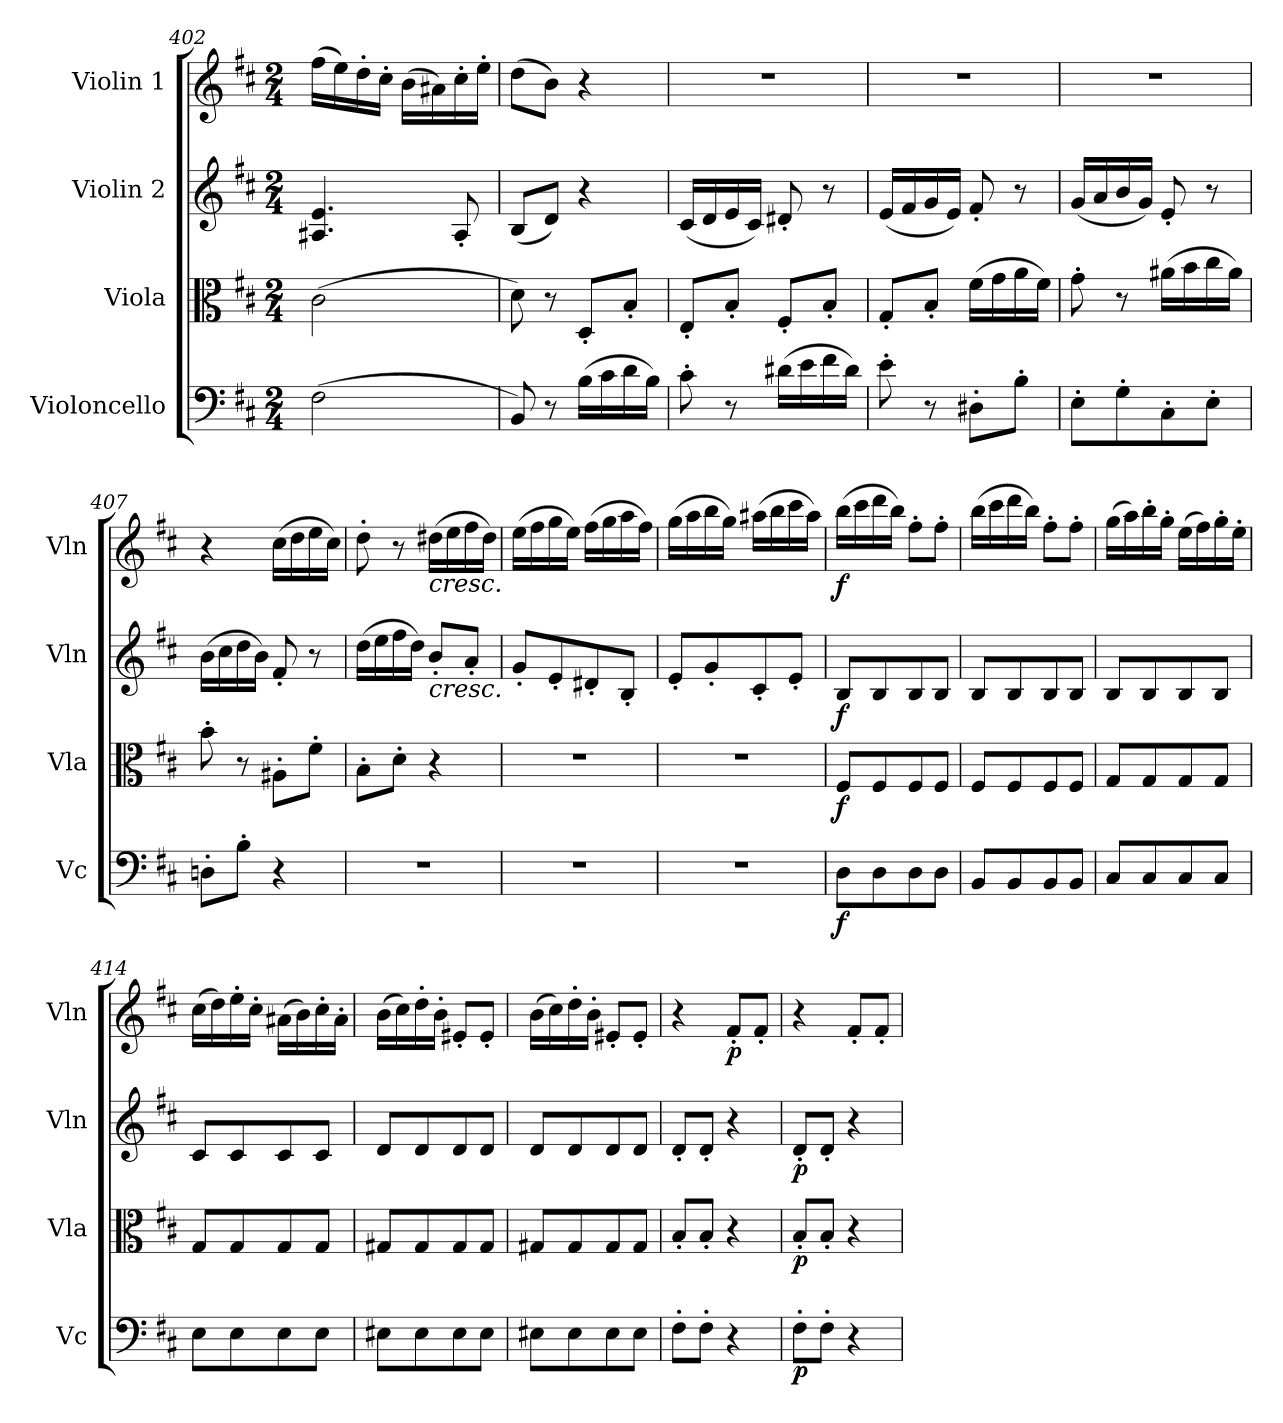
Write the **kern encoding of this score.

**kern	**dynam	**kern	**dynam	**kern	**dynam	**kern	**dynam
*part4	*part4	*part3	*part3	*part2	*part2	*part1	*part1
*staff4	*staff4	*staff3	*staff3	*staff2	*staff2	*staff1	*staff1
*I"Violoncello	*	*I"Viola	*	*I"Violin 2	*	*I"Violin 1	*
*I'Vc	*	*I'Vla	*	*I'Vln	*	*I'Vln	*
*clefF4	*	*clefC3	*	*clefG2	*	*clefG2	*
*k[f#c#]	*	*k[f#c#]	*	*k[f#c#]	*	*k[f#c#]	*
*M2/4	*	*M2/4	*	*M2/4	*	*M2/4	*
=402	=402	=402	=402	=402	=402	=402	=402
(>2F#\	.	(>2c#\	.	4.A#X/ 4.e/	.	(>16ff#\LL	.
.	.	.	.	.	.	16ee\)	.
.	.	.	.	.	.	16dd'\	.
.	.	.	.	.	.	16cc#'\JJ	.
.	.	.	.	.	.	(>16b\LL	.
.	.	.	.	.	.	16a#X\)	.
.	.	.	.	8A#'/	.	16cc#'\	.
.	.	.	.	.	.	16ee'\JJ	.
=403	=403	=403	=403	=403	=403	=403	=403
8BB/)	.	8d\)	.	(<8B/L	.	(>8dd\L	.
8r	.	8r	.	8d/J)	.	8b\J)	.
(>16B\LL	.	8D'/L	.	4r	.	4r	.
16c#\	.	.	.	.	.	.	.
16d\	.	8B'/J	.	.	.	.	.
16B\JJ)	.	.	.	.	.	.	.
=404	=404	=404	=404	=404	=404	=404	=404
8c#'\	.	8E'/L	.	(<16c#/LL	.	2r	.
.	.	.	.	16d/	.	.	.
8r	.	8B'/J	.	16e/	.	.	.
.	.	.	.	16c#/JJ)	.	.	.
(>16d#X\LL	.	8F#'/L	.	8d#X'/	.	.	.
16e\	.	.	.	.	.	.	.
16f#\	.	8B'/J	.	8r	.	.	.
16d#\JJ)	.	.	.	.	.	.	.
=405	=405	=405	=405	=405	=405	=405	=405
8e'\	.	8G'/L	.	(<16e/LL	.	2r	.
.	.	.	.	16f#/	.	.	.
8r	.	8B'/J	.	16g/	.	.	.
.	.	.	.	16e/JJ)	.	.	.
8D#X'\L	.	(>16f#\LL	.	8f#'/	.	.	.
.	.	16g\	.	.	.	.	.
8B'\J	.	16a\	.	8r	.	.	.
.	.	16f#\JJ)	.	.	.	.	.
!!LO:PB:g=z
=406	=406	=406	=406	=406	=406	=406	=406
8E'\L	.	8g'\	.	(<16g/LL	.	2r	.
.	.	.	.	16a/	.	.	.
8G'\	.	8r	.	16b/	.	.	.
.	.	.	.	16g/JJ)	.	.	.
8C#'\	.	(>16a#X\LL	.	8e'/	.	.	.
.	.	16b\	.	.	.	.	.
8E'\J	.	16cc#\	.	8r	.	.	.
.	.	16a#\JJ)	.	.	.	.	.
=407	=407	=407	=407	=407	=407	=407	=407
8Dn'\L	.	8b'\	.	(>16b\LL	.	4r	.
.	.	.	.	16cc#\	.	.	.
8B'\J	.	8r	.	16dd\	.	.	.
.	.	.	.	16b\JJ)	.	.	.
4r	.	8A#X'\L	.	8f#'/	.	(>16cc#\LL	.
.	.	.	.	.	.	16dd\	.
.	.	8f#'\J	.	8r	.	16ee\	.
.	.	.	.	.	.	16cc#\JJ)	.
=408	=408	=408	=408	=408	=408	=408	=408
2r	.	8B'\L	.	(>16dd\LL	.	8dd'\	.
.	.	.	.	16ee\	.	.	.
.	.	8d'\J	.	16ff#\	.	8r	.
.	.	.	.	16dd\JJ)	.	.	.
!	!	!	!	!	!	!LO:TX:b:i:t=cresc.	!
!	!	!	!	!LO:TX:b:i:t=cresc.	!	!	!
.	.	4r	.	8b'/L	.	(>16dd#X\LL	.
.	.	.	.	.	.	16ee\	.
.	.	.	.	8a'/J	.	16ff#\	.
.	.	.	.	.	.	16dd#\JJ)	.
=409	=409	=409	=409	=409	=409	=409	=409
2r	.	2r	.	8g'/L	.	(>16ee\LL	.
.	.	.	.	.	.	16ff#\	.
.	.	.	.	8e'/	.	16gg\	.
.	.	.	.	.	.	16ee\JJ)	.
.	.	.	.	8d#X'/	.	(>16ff#\LL	.
.	.	.	.	.	.	16gg\	.
.	.	.	.	8B'/J	.	16aa\	.
.	.	.	.	.	.	16ff#\JJ)	.
=410	=410	=410	=410	=410	=410	=410	=410
2r	.	2r	.	8e'/L	.	(>16gg\LL	.
.	.	.	.	.	.	16aa\	.
.	.	.	.	8g'/	.	16bb\	.
.	.	.	.	.	.	16gg\JJ)	.
.	.	.	.	8c#'/	.	(>16aa#X\LL	.
.	.	.	.	.	.	16bb\	.
.	.	.	.	8e'/J	.	16ccc#\	.
.	.	.	.	.	.	16aa#\JJ)	.
=411	=411	=411	=411	=411	=411	=411	=411
!	!LO:DY:b	!	!LO:DY:b	!	!LO:DY:b	!	!LO:DY:b
8D\L	f	8F#/L	f	8B/L	f	(>16bb\LL	f
.	.	.	.	.	.	16ccc#\	.
8D\	.	8F#/	.	8B/	.	16ddd\	.
.	.	.	.	.	.	16bb\JJ)	.
8D\	.	8F#/	.	8B/	.	8ff#'\L	.
8D\J	.	8F#/J	.	8B/J	.	8ff#'\J	.
!!LO:LB:g=z
=412	=412	=412	=412	=412	=412	=412	=412
8BB/L	.	8F#/L	.	8B/L	.	(>16bb\LL	.
.	.	.	.	.	.	16ccc#\	.
8BB/	.	8F#/	.	8B/	.	16ddd\	.
.	.	.	.	.	.	16bb\JJ)	.
8BB/	.	8F#/	.	8B/	.	8ff#'\L	.
8BB/J	.	8F#/J	.	8B/J	.	8ff#'\J	.
=413	=413	=413	=413	=413	=413	=413	=413
8C#/L	.	8G/L	.	8B/L	.	(>16gg\LL	.
.	.	.	.	.	.	16aa\)	.
8C#/	.	8G/	.	8B/	.	16bb'\	.
.	.	.	.	.	.	16gg'\JJ	.
8C#/	.	8G/	.	8B/	.	(>16ee\LL	.
.	.	.	.	.	.	16ff#\)	.
8C#/J	.	8G/J	.	8B/J	.	16gg'\	.
.	.	.	.	.	.	16ee'\JJ	.
=414	=414	=414	=414	=414	=414	=414	=414
8E\L	.	8G/L	.	8c#/L	.	(>16cc#\LL	.
.	.	.	.	.	.	16dd\)	.
8E\	.	8G/	.	8c#/	.	16ee'\	.
.	.	.	.	.	.	16cc#'\JJ	.
8E\	.	8G/	.	8c#/	.	(>16a#X\LL	.
.	.	.	.	.	.	16b\)	.
8E\J	.	8G/J	.	8c#/J	.	16cc#'\	.
.	.	.	.	.	.	16a#'\JJ	.
=415	=415	=415	=415	=415	=415	=415	=415
8E#X\L	.	8G#X/L	.	8d/L	.	(>16b\LL	.
.	.	.	.	.	.	16cc#\)	.
8E#\	.	8G#/	.	8d/	.	16dd'\	.
.	.	.	.	.	.	16b'\JJ	.
8E#\	.	8G#/	.	8d/	.	8e#X'/L	.
8E#\J	.	8G#/J	.	8d/J	.	8e#'/J	.
=416	=416	=416	=416	=416	=416	=416	=416
8E#X\L	.	8G#X/L	.	8d/L	.	(>16b\LL	.
.	.	.	.	.	.	16cc#\)	.
8E#\	.	8G#/	.	8d/	.	16dd'\	.
.	.	.	.	.	.	16b'\JJ	.
8E#\	.	8G#/	.	8d/	.	8e#X'/L	.
8E#\J	.	8G#/J	.	8d/J	.	8e#'/J	.
=417	=417	=417	=417	=417	=417	=417	=417
8F#'\L	.	8B'/L	.	8d'/L	.	4r	.
8F#'\J	.	8B'/J	.	8d'/J	.	.	.
!	!	!	!	!	!	!	!LO:DY:b
4r	.	4r	.	4r	.	8f#'/L	p
.	.	.	.	.	.	8f#'/J	.
=418	=418	=418	=418	=418	=418	=418	=418
!	!LO:DY:b	!	!LO:DY:b	!	!LO:DY:b	!	!
8F#'\L	p	8B'/L	p	8d'/L	p	4r	.
8F#'\J	.	8B'/J	.	8d'/J	.	.	.
4r	.	4r	.	4r	.	8f#'/L	.
.	.	.	.	.	.	8f#'/J	.
=	=	=	=	=	=	=	=
*-	*-	*-	*-	*-	*-	*-	*-
